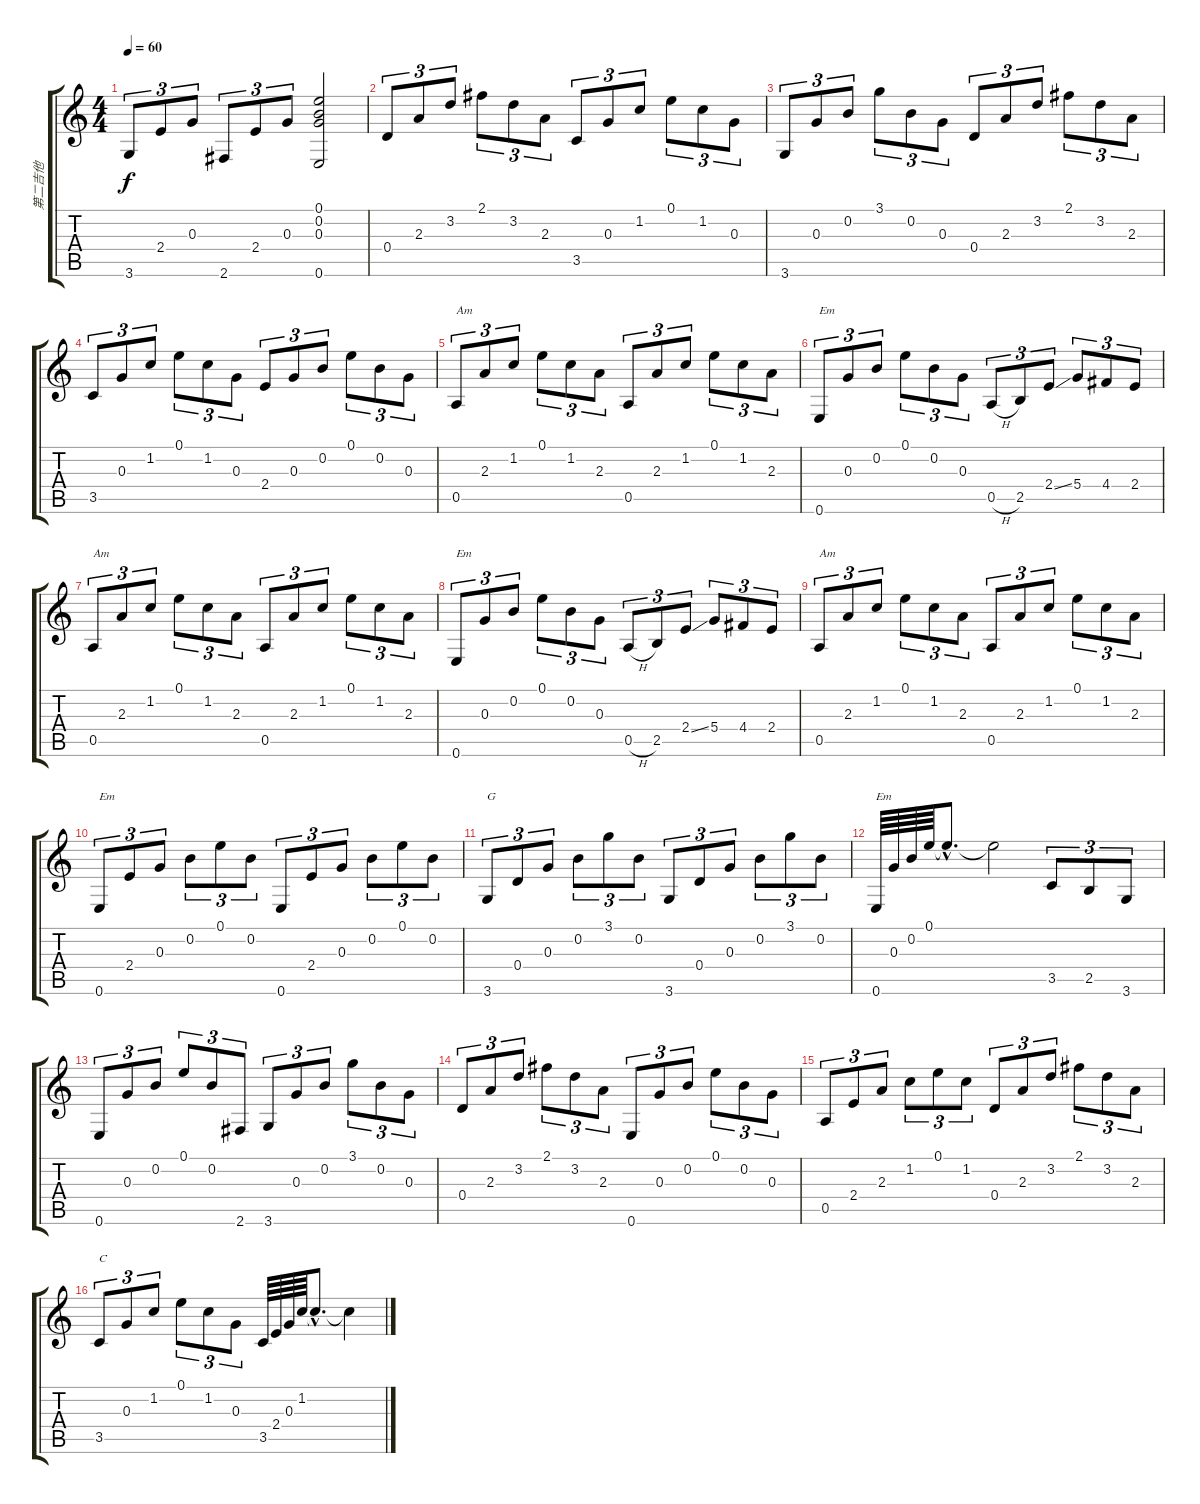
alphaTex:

\track ("第二吉他" "第二吉他") {instrument acousticguitarsteel}
\staff {score tabs}
\tuning (E4 B3 G3 D3 A2 E2) {hide}
\ts (4 4)
\tempo 60
\clef g2
\ks c
3.6.8{tu (3 2) dy f} 2.4.8{tu (3 2)} 0.3.8{tu (3 2)} 2.6.8{tu (3 2)} 2.4.8{tu (3 2)} 0.3.8{tu (3 2)} (0.1 0.2 0.3 0.6).2 |
0.4.8{tu (3 2)} 2.3.8{tu (3 2)} 3.2.8{tu (3 2)} 2.1.8{tu (3 2)} 3.2.8{tu (3 2)} 2.3.8{tu (3 2)} 3.5.8{tu (3 2)} 0.3.8{tu (3 2)} 1.2.8{tu (3 2)} 0.1.8{tu (3 2)} 1.2.8{tu (3 2)} 0.3.8{tu (3 2)} |
3.6.8{tu (3 2)} 0.3.8{tu (3 2)} 0.2.8{tu (3 2)} 3.1.8{tu (3 2)} 0.2.8{tu (3 2)} 0.3.8{tu (3 2)} 0.4.8{tu (3 2)} 2.3.8{tu (3 2)} 3.2.8{tu (3 2)} 2.1.8{tu (3 2)} 3.2.8{tu (3 2)} 2.3.8{tu (3 2)} |
3.5.8{tu (3 2)} 0.3.8{tu (3 2)} 1.2.8{tu (3 2)} 0.1.8{tu (3 2)} 1.2.8{tu (3 2)} 0.3.8{tu (3 2)} 2.4.8{tu (3 2)} 0.3.8{tu (3 2)} 0.2.8{tu (3 2)} 0.1.8{tu (3 2)} 0.2.8{tu (3 2)} 0.3.8{tu (3 2)} |
0.5.8{tu (3 2) txt "Am"} 2.3.8{tu (3 2)} 1.2.8{tu (3 2)} 0.1.8{tu (3 2)} 1.2.8{tu (3 2)} 2.3.8{tu (3 2)} 0.5.8{tu (3 2)} 2.3.8{tu (3 2)} 1.2.8{tu (3 2)} 0.1.8{tu (3 2)} 1.2.8{tu (3 2)} 2.3.8{tu (3 2)} |
0.6.8{tu (3 2) txt "Em"} 0.3.8{tu (3 2)} 0.2.8{tu (3 2)} 0.1.8{tu (3 2)} 0.2.8{tu (3 2)} 0.3.8{tu (3 2)} 0.5{h}.8{tu (3 2)} 2.5.8{tu (3 2)} 2.4{ss}.8{tu (3 2)} 5.4.8{tu (3 2)} 4.4.8{tu (3 2)} 2.4.8{tu (3 2)} |
0.5.8{tu (3 2) txt "Am"} 2.3.8{tu (3 2)} 1.2.8{tu (3 2)} 0.1.8{tu (3 2)} 1.2.8{tu (3 2)} 2.3.8{tu (3 2)} 0.5.8{tu (3 2)} 2.3.8{tu (3 2)} 1.2.8{tu (3 2)} 0.1.8{tu (3 2)} 1.2.8{tu (3 2)} 2.3.8{tu (3 2)} |
0.6.8{tu (3 2) txt "Em"} 0.3.8{tu (3 2)} 0.2.8{tu (3 2)} 0.1.8{tu (3 2)} 0.2.8{tu (3 2)} 0.3.8{tu (3 2)} 0.5{h}.8{tu (3 2)} 2.5.8{tu (3 2)} 2.4{ss}.8{tu (3 2)} 5.4.8{tu (3 2)} 4.4.8{tu (3 2)} 2.4.8{tu (3 2)} |
0.5.8{tu (3 2) txt "Am"} 2.3.8{tu (3 2)} 1.2.8{tu (3 2)} 0.1.8{tu (3 2)} 1.2.8{tu (3 2)} 2.3.8{tu (3 2)} 0.5.8{tu (3 2)} 2.3.8{tu (3 2)} 1.2.8{tu (3 2)} 0.1.8{tu (3 2)} 1.2.8{tu (3 2)} 2.3.8{tu (3 2)} |
0.6.8{tu (3 2) txt "Em"} 2.4.8{tu (3 2)} 0.3.8{tu (3 2)} 0.2.8{tu (3 2)} 0.1.8{tu (3 2)} 0.2.8{tu (3 2)} 0.6.8{tu (3 2)} 2.4.8{tu (3 2)} 0.3.8{tu (3 2)} 0.2.8{tu (3 2)} 0.1.8{tu (3 2)} 0.2.8{tu (3 2)} |
3.6.8{tu (3 2) txt "G"} 0.4.8{tu (3 2)} 0.3.8{tu (3 2)} 0.2.8{tu (3 2)} 3.1.8{tu (3 2)} 0.2.8{tu (3 2)} 3.6.8{tu (3 2)} 0.4.8{tu (3 2)} 0.3.8{tu (3 2)} 0.2.8{tu (3 2)} 3.1.8{tu (3 2)} 0.2.8{tu (3 2)} |
0.6.64{txt "Em"} 0.3.64 0.2.64 0.1.64 0.1{hac t}.8{d} 0.1{t}.2 3.5.8{tu (3 2)} 2.5.8{tu (3 2)} 3.6.8{tu (3 2)} |
0.6.8{tu (3 2)} 0.3.8{tu (3 2)} 0.2.8{tu (3 2)} 0.1.8{tu (3 2)} 0.2.8{tu (3 2)} 2.6.8{tu (3 2)} 3.6.8{tu (3 2)} 0.3.8{tu (3 2)} 0.2.8{tu (3 2)} 3.1.8{tu (3 2)} 0.2.8{tu (3 2)} 0.3.8{tu (3 2)} |
0.4.8{tu (3 2)} 2.3.8{tu (3 2)} 3.2.8{tu (3 2)} 2.1.8{tu (3 2)} 3.2.8{tu (3 2)} 2.3.8{tu (3 2)} 0.6.8{tu (3 2)} 0.3.8{tu (3 2)} 0.2.8{tu (3 2)} 0.1.8{tu (3 2)} 0.2.8{tu (3 2)} 0.3.8{tu (3 2)} |
0.5.8{tu (3 2)} 2.4.8{tu (3 2)} 2.3.8{tu (3 2)} 1.2.8{tu (3 2)} 0.1.8{tu (3 2)} 1.2.8{tu (3 2)} 0.4.8{tu (3 2)} 2.3.8{tu (3 2)} 3.2.8{tu (3 2)} 2.1.8{tu (3 2)} 3.2.8{tu (3 2)} 2.3.8{tu (3 2)} |
3.5.8{tu (3 2) txt "C"} 0.3.8{tu (3 2)} 1.2.8{tu (3 2)} 0.1.8{tu (3 2)} 1.2.8{tu (3 2)} 0.3.8{tu (3 2)} 3.5.64 2.4.64 0.3.64 1.2.64 1.2{hac t}.8{d} 1.2{t}.4
